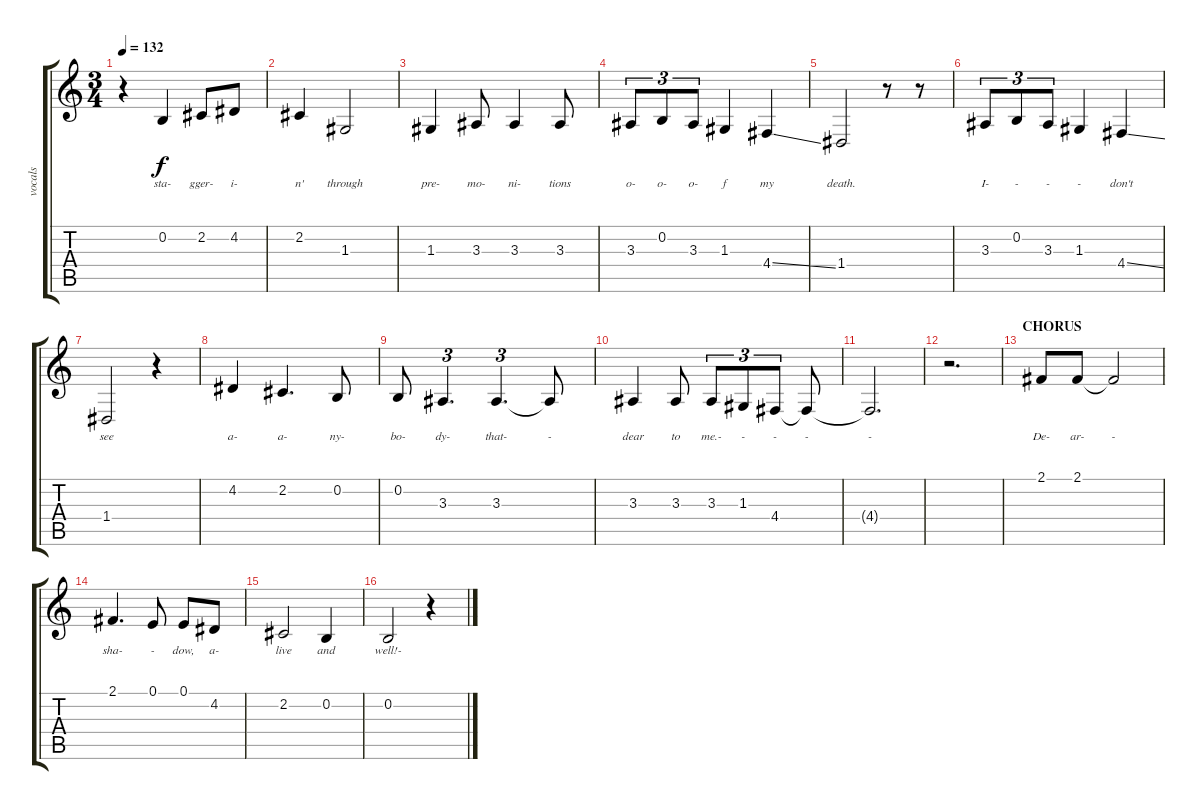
\track ("vocals" "vocals") {instrument voiceoohs}
\staff {score tabs}
\tuning (E4 B3 G3 D3 A2 E2) {hide}
\ts (3 4)
\tempo 132
\clef g2
\ks c
r.4{dy f} 0.2.4{lyrics (0 "sta-") lyrics (1 "") lyrics (2 "") lyrics (3 "") lyrics (4 "")} 2.2.8{lyrics (0 "gger-") lyrics (1 "") lyrics (2 "") lyrics (3 "") lyrics (4 "")} 4.2.8{lyrics (0 "i-") lyrics (1 "") lyrics (2 "") lyrics (3 "") lyrics (4 "")} |
2.2.4{lyrics (0 "n'") lyrics (1 "") lyrics (2 "") lyrics (3 "") lyrics (4 "")} 1.3.2{lyrics (0 "through") lyrics (1 "") lyrics (2 "") lyrics (3 "") lyrics (4 "")} |
1.3.4{lyrics (0 "pre-") lyrics (1 "") lyrics (2 "") lyrics (3 "") lyrics (4 "")} 3.3.8{lyrics (0 "mo-") lyrics (1 "") lyrics (2 "") lyrics (3 "") lyrics (4 "")} 3.3.4{lyrics (0 "ni-") lyrics (1 "") lyrics (2 "") lyrics (3 "") lyrics (4 "")} 3.3.8{lyrics (0 "tions") lyrics (1 "") lyrics (2 "") lyrics (3 "") lyrics (4 "")} |
3.3.8{tu (3 2) lyrics (0 "o-") lyrics (1 "") lyrics (2 "") lyrics (3 "") lyrics (4 "")} 0.2.8{tu (3 2) lyrics (0 "o-") lyrics (1 "") lyrics (2 "") lyrics (3 "") lyrics (4 "")} 3.3.8{tu (3 2) lyrics (0 "o-") lyrics (1 "") lyrics (2 "") lyrics (3 "") lyrics (4 "")} 1.3.4{lyrics (0 "f") lyrics (1 "") lyrics (2 "") lyrics (3 "") lyrics (4 "")} 4.4{ss}.4{lyrics (0 "my") lyrics (1 "") lyrics (2 "") lyrics (3 "") lyrics (4 "")} |
1.4.2{lyrics (0 "death.") lyrics (1 "") lyrics (2 "") lyrics (3 "") lyrics (4 "")} r.8 r.8 |
3.3.8{tu (3 2) lyrics (0 "I-") lyrics (1 "") lyrics (2 "") lyrics (3 "") lyrics (4 "")} 0.2.8{tu (3 2) lyrics (0 "-") lyrics (1 "") lyrics (2 "") lyrics (3 "") lyrics (4 "")} 3.3.8{tu (3 2) lyrics (0 "-") lyrics (1 "") lyrics (2 "") lyrics (3 "") lyrics (4 "")} 1.3.4{lyrics (0 "-") lyrics (1 "") lyrics (2 "") lyrics (3 "") lyrics (4 "")} 4.4{ss}.4{lyrics (0 "don't") lyrics (1 "") lyrics (2 "") lyrics (3 "") lyrics (4 "")} |
1.4.2{lyrics (0 "see") lyrics (1 "") lyrics (2 "") lyrics (3 "") lyrics (4 "")} r.4 |
4.2.4{lyrics (0 "a-") lyrics (1 "") lyrics (2 "") lyrics (3 "") lyrics (4 "")} 2.2.4{d lyrics (0 "a-") lyrics (1 "") lyrics (2 "") lyrics (3 "") lyrics (4 "")} 0.2.8{lyrics (0 "ny-") lyrics (1 "") lyrics (2 "") lyrics (3 "") lyrics (4 "")} |
0.2.8{lyrics (0 "bo-") lyrics (1 "") lyrics (2 "") lyrics (3 "") lyrics (4 "")} 3.3.4{d tu (3 2) lyrics (0 "dy-") lyrics (1 "") lyrics (2 "") lyrics (3 "") lyrics (4 "")} 3.3.4{d tu (3 2) lyrics (0 "that-") lyrics (1 "") lyrics (2 "") lyrics (3 "") lyrics (4 "")} 3.3{t}.8{lyrics (0 "-") lyrics (1 "") lyrics (2 "") lyrics (3 "") lyrics (4 "")} |
3.3.4{lyrics (0 "dear") lyrics (1 "") lyrics (2 "") lyrics (3 "") lyrics (4 "")} 3.3.8{lyrics (0 "to") lyrics (1 "") lyrics (2 "") lyrics (3 "") lyrics (4 "")} 3.3.8{tu (3 2) lyrics (0 "me.-") lyrics (1 "") lyrics (2 "") lyrics (3 "") lyrics (4 "")} 1.3.8{tu (3 2) lyrics (0 "-") lyrics (1 "") lyrics (2 "") lyrics (3 "") lyrics (4 "")} 4.4.8{tu (3 2) lyrics (0 "-") lyrics (1 "") lyrics (2 "") lyrics (3 "") lyrics (4 "")} 4.4{t}.8{lyrics (0 "-") lyrics (1 "") lyrics (2 "") lyrics (3 "") lyrics (4 "")} |
4.4{t}.2{d lyrics (0 "-") lyrics (1 "") lyrics (2 "") lyrics (3 "") lyrics (4 "")} |
r.2{d} |
\section ("" "CHORUS")
2.1.8{lyrics (0 "De-") lyrics (1 "") lyrics (2 "") lyrics (3 "") lyrics (4 "")} 2.1.8{lyrics (0 "ar-") lyrics (1 "") lyrics (2 "") lyrics (3 "") lyrics (4 "")} 2.1{t}.2{lyrics (0 "-") lyrics (1 "") lyrics (2 "") lyrics (3 "") lyrics (4 "")} |
2.1.4{d lyrics (0 "sha-") lyrics (1 "") lyrics (2 "") lyrics (3 "") lyrics (4 "")} 0.1.8{lyrics (0 "-") lyrics (1 "") lyrics (2 "") lyrics (3 "") lyrics (4 "")} 0.1.8{lyrics (0 "dow,") lyrics (1 "") lyrics (2 "") lyrics (3 "") lyrics (4 "")} 4.2.8{lyrics (0 "a-") lyrics (1 "") lyrics (2 "") lyrics (3 "") lyrics (4 "")} |
2.2.2{lyrics (0 "live") lyrics (1 "") lyrics (2 "") lyrics (3 "") lyrics (4 "")} 0.2.4{lyrics (0 "and") lyrics (1 "") lyrics (2 "") lyrics (3 "") lyrics (4 "")} |
0.2.2{lyrics (0 "well!-") lyrics (1 "") lyrics (2 "") lyrics (3 "") lyrics (4 "")} r.4
